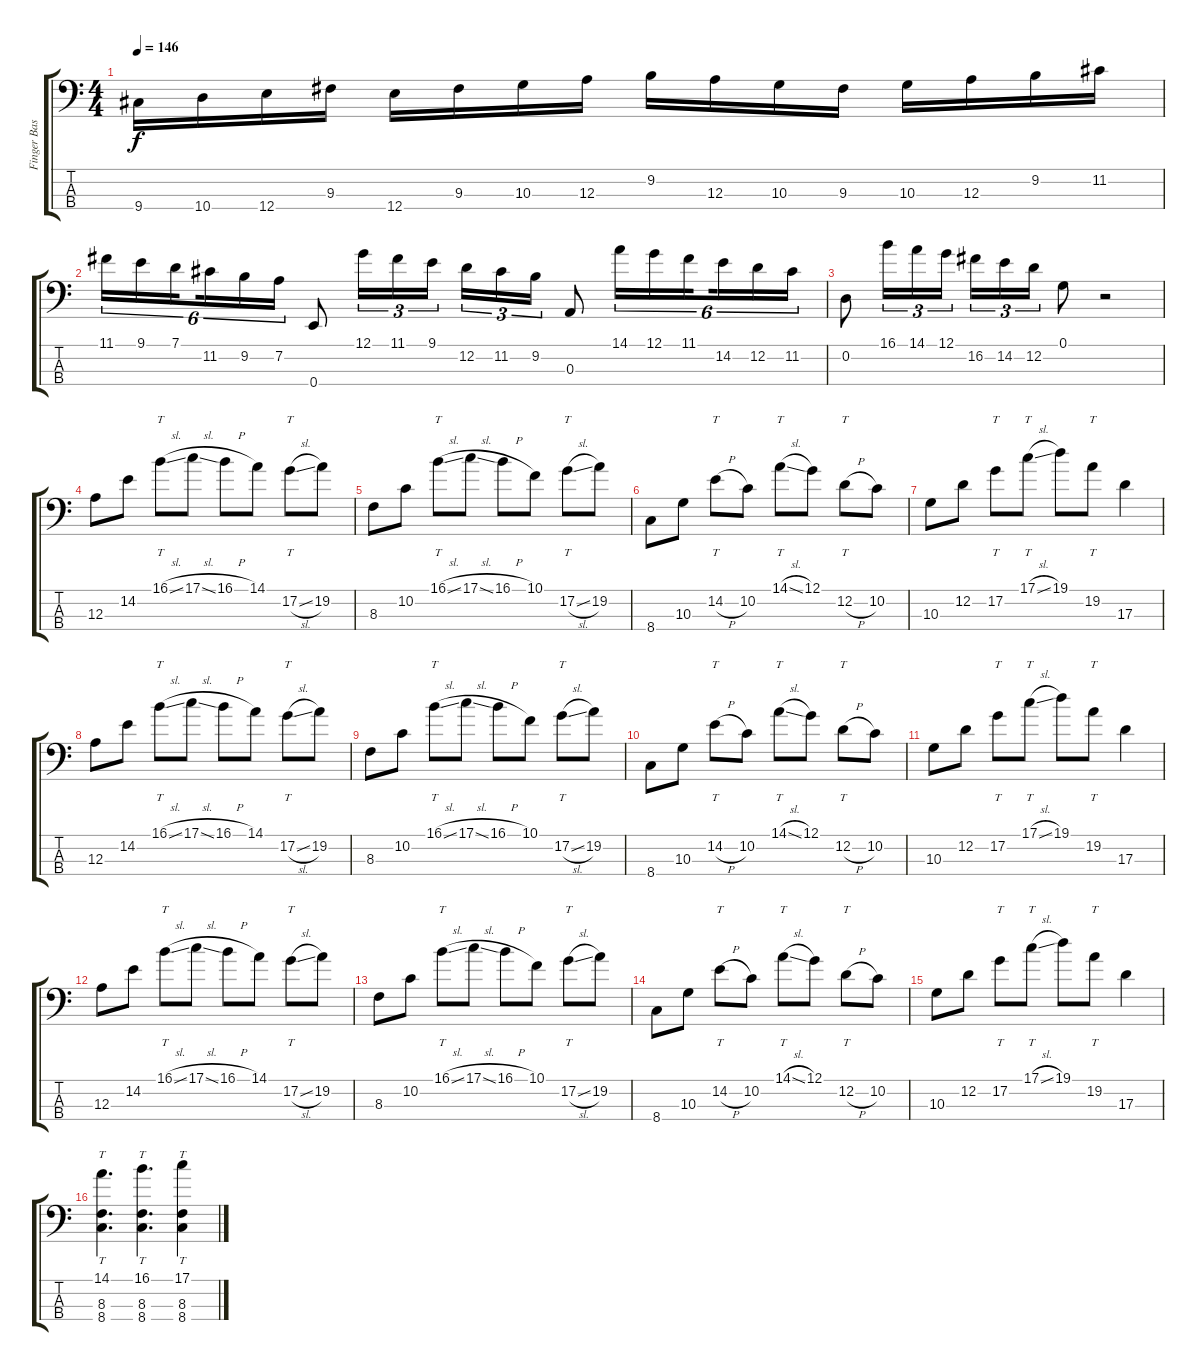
\track ("Finger Bass" "Finger Bas") {instrument electricbassfinger}
\staff {score tabs}
\tuning (G2 D2 A1 E1) {hide}
\ts (4 4)
\tempo 146
\clef f4
\ks c
9.4.16{dy f} 10.4.16 12.4.16 9.3.16 12.4.16 9.3.16 10.3.16 12.3.16 9.2.16 12.3.16 10.3.16 9.3.16 10.3.16 12.3.16 9.2.16 11.2.16 |
11.1.16{tu (6 4)} 9.1.16{tu (6 4)} 7.1.16{tu (6 4) beam splitsecondary} 11.2.16{tu (6 4)} 9.2.16{tu (6 4)} 7.2.16{tu (6 4)} 0.4.8 12.1.16{tu (3 2)} 11.1.16{tu (3 2)} 9.1.16{tu (3 2)} 12.2.16{tu (3 2)} 11.2.16{tu (3 2)} 9.2.16{tu (3 2)} 0.3.8 14.1.16{tu (6 4)} 12.1.16{tu (6 4)} 11.1.16{tu (6 4) beam splitsecondary} 14.2.16{tu (6 4)} 12.2.16{tu (6 4)} 11.2.16{tu (6 4)} |
0.2.8 16.1.16{tu (3 2)} 14.1.16{tu (3 2)} 12.1.16{tu (3 2)} 16.2.16{tu (3 2)} 14.2.16{tu (3 2)} 12.2.16{tu (3 2)} 0.1.8 r.2 |
12.3.8 14.2.8 16.1{sl}.8{tt} 17.1{sl}.8 16.1{h}.8 14.1.8 17.2{sl}.8{tt} 19.2.8 |
8.3.8 10.2.8 16.1{sl}.8{tt} 17.1{sl}.8 16.1{h}.8 10.1.8 17.2{sl}.8{tt} 19.2.8 |
8.4.8 10.3.8 14.2{h}.8{tt} 10.2.8 14.1{sl}.8{tt} 12.1.8 12.2{h}.8{tt} 10.2.8 |
10.3.8 12.2.8 17.2.8{tt} 17.1{sl}.8{tt} 19.1.8 19.2.8{tt} 17.3.4 |
12.3.8 14.2.8 16.1{sl}.8{tt} 17.1{sl}.8 16.1{h}.8 14.1.8 17.2{sl}.8{tt} 19.2.8 |
8.3.8 10.2.8 16.1{sl}.8{tt} 17.1{sl}.8 16.1{h}.8 10.1.8 17.2{sl}.8{tt} 19.2.8 |
8.4.8 10.3.8 14.2{h}.8{tt} 10.2.8 14.1{sl}.8{tt} 12.1.8 12.2{h}.8{tt} 10.2.8 |
10.3.8 12.2.8 17.2.8{tt} 17.1{sl}.8{tt} 19.1.8 19.2.8{tt} 17.3.4 |
12.3.8 14.2.8 16.1{sl}.8{tt} 17.1{sl}.8 16.1{h}.8 14.1.8 17.2{sl}.8{tt} 19.2.8 |
8.3.8 10.2.8 16.1{sl}.8{tt} 17.1{sl}.8 16.1{h}.8 10.1.8 17.2{sl}.8{tt} 19.2.8 |
8.4.8 10.3.8 14.2{h}.8{tt} 10.2.8 14.1{sl}.8{tt} 12.1.8 12.2{h}.8{tt} 10.2.8 |
10.3.8 12.2.8 17.2.8{tt} 17.1{sl}.8{tt} 19.1.8 19.2.8{tt} 17.3.4 |
(14.1 8.3 8.4).4{tt d} (16.1 8.3 8.4).4{tt d} (17.1 8.3 8.4).4{tt}
